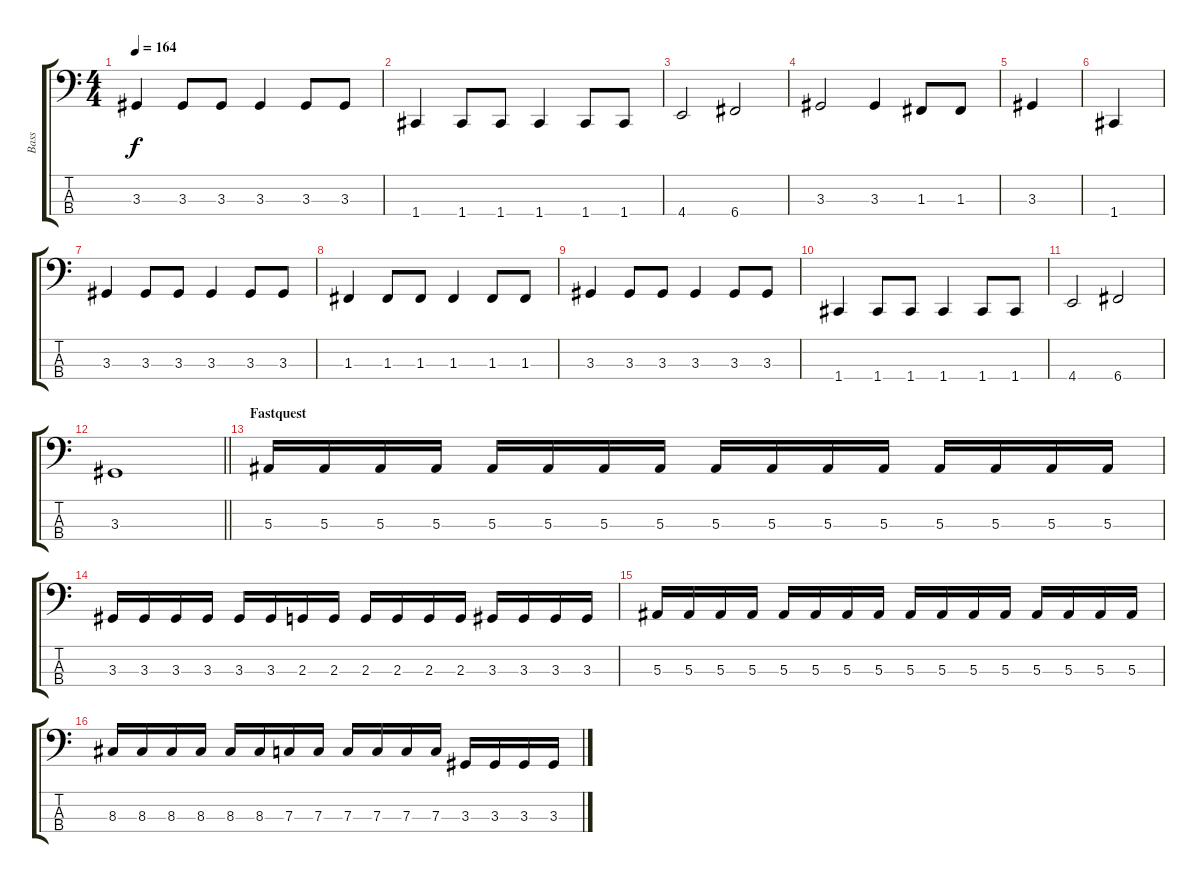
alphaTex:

\track ("Bass" "Bass") {instrument electricbasspick}
\staff {score tabs}
\tuning (Eb2 Bb1 F1 C1) {hide}
\ts (4 4)
\tempo 164
\clef f4
\ks c
3.3.4{dy f} 3.3.8 3.3.8 3.3.4 3.3.8 3.3.8 |
1.4.4 1.4.8 1.4.8 1.4.4 1.4.8 1.4.8 |
4.4.2 6.4.2 |
3.3.2 3.3.4 1.3.8 1.3.8 |
3.3.4 |
1.4.4 |
3.3.4 3.3.8 3.3.8 3.3.4 3.3.8 3.3.8 |
1.3.4 1.3.8 1.3.8 1.3.4 1.3.8 1.3.8 |
3.3.4 3.3.8 3.3.8 3.3.4 3.3.8 3.3.8 |
1.4.4 1.4.8 1.4.8 1.4.4 1.4.8 1.4.8 |
4.4.2 6.4.2 |
\barLineRight lightlight
3.3.1 |
\section ("" "Fastquest")
5.3.16 5.3.16 5.3.16 5.3.16 5.3.16 5.3.16 5.3.16 5.3.16 5.3.16 5.3.16 5.3.16 5.3.16 5.3.16 5.3.16 5.3.16 5.3.16 |
3.3.16 3.3.16 3.3.16 3.3.16 3.3.16 3.3.16 2.3.16 2.3.16 2.3.16 2.3.16 2.3.16 2.3.16 3.3.16 3.3.16 3.3.16 3.3.16 |
5.3.16 5.3.16 5.3.16 5.3.16 5.3.16 5.3.16 5.3.16 5.3.16 5.3.16 5.3.16 5.3.16 5.3.16 5.3.16 5.3.16 5.3.16 5.3.16 |
8.3.16 8.3.16 8.3.16 8.3.16 8.3.16 8.3.16 7.3.16 7.3.16 7.3.16 7.3.16 7.3.16 7.3.16 3.3.16 3.3.16 3.3.16 3.3.16
